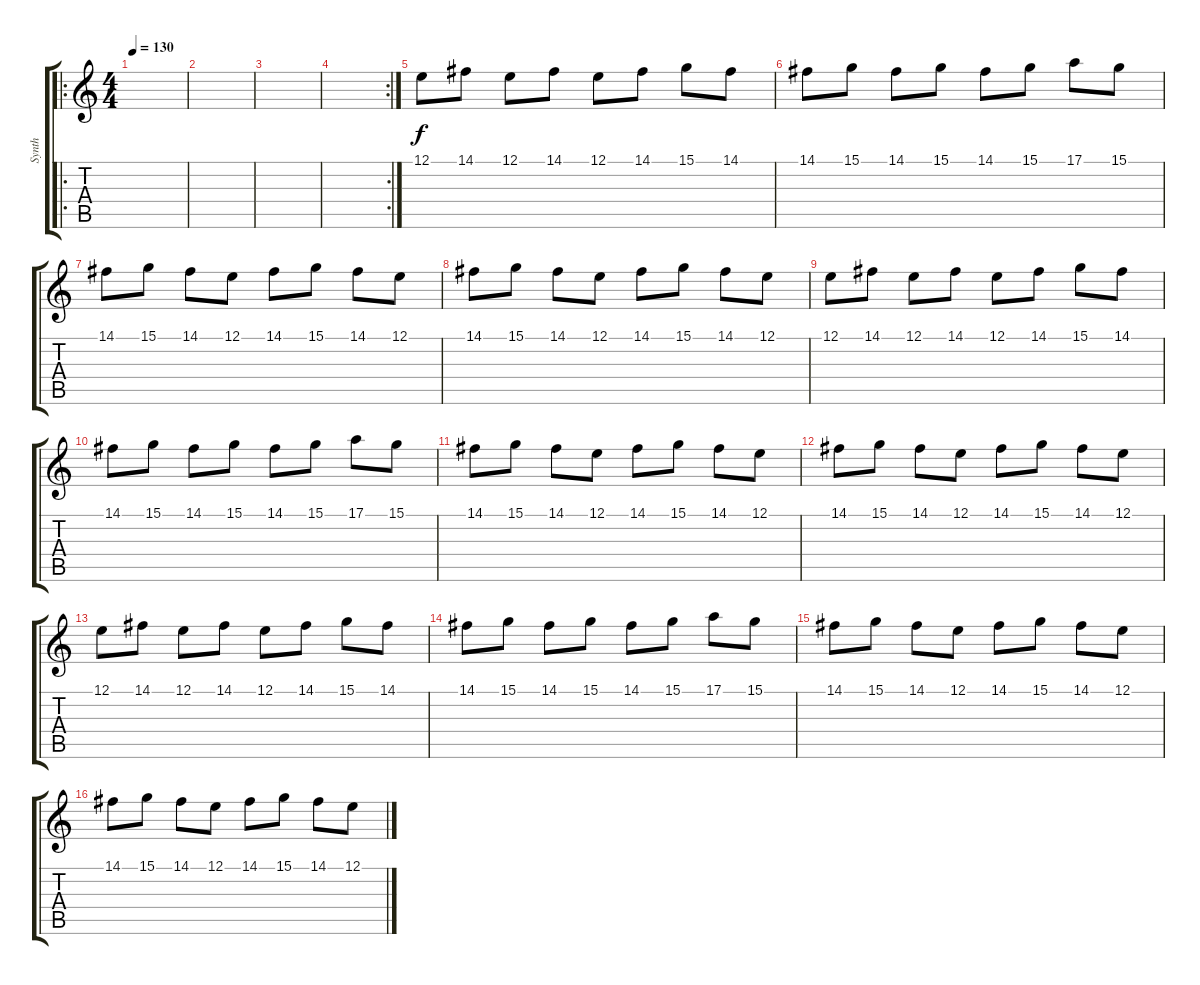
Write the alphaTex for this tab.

\track ("Synth" "Synth") {instrument pad1newage}
\staff {score tabs}
\tuning (E4 B3 G3 D3 A2 E2) {hide}
\ro
\ts (4 4)
\tempo 130
\clef g2
\ks c
|
|
|
\rc 2
|
12.1.8 14.1.8 12.1.8 14.1.8 12.1.8 14.1.8 15.1.8 14.1.8 |
14.1.8 15.1.8 14.1.8 15.1.8 14.1.8 15.1.8 17.1.8 15.1.8 |
14.1.8 15.1.8 14.1.8 12.1.8 14.1.8 15.1.8 14.1.8 12.1.8 |
14.1.8 15.1.8 14.1.8 12.1.8 14.1.8 15.1.8 14.1.8 12.1.8 |
12.1.8 14.1.8 12.1.8 14.1.8 12.1.8 14.1.8 15.1.8 14.1.8 |
14.1.8 15.1.8 14.1.8 15.1.8 14.1.8 15.1.8 17.1.8 15.1.8 |
14.1.8 15.1.8 14.1.8 12.1.8 14.1.8 15.1.8 14.1.8 12.1.8 |
14.1.8 15.1.8 14.1.8 12.1.8 14.1.8 15.1.8 14.1.8 12.1.8 |
12.1.8 14.1.8 12.1.8 14.1.8 12.1.8 14.1.8 15.1.8 14.1.8 |
14.1.8 15.1.8 14.1.8 15.1.8 14.1.8 15.1.8 17.1.8 15.1.8 |
14.1.8 15.1.8 14.1.8 12.1.8 14.1.8 15.1.8 14.1.8 12.1.8 |
14.1.8 15.1.8 14.1.8 12.1.8 14.1.8 15.1.8 14.1.8 12.1.8
